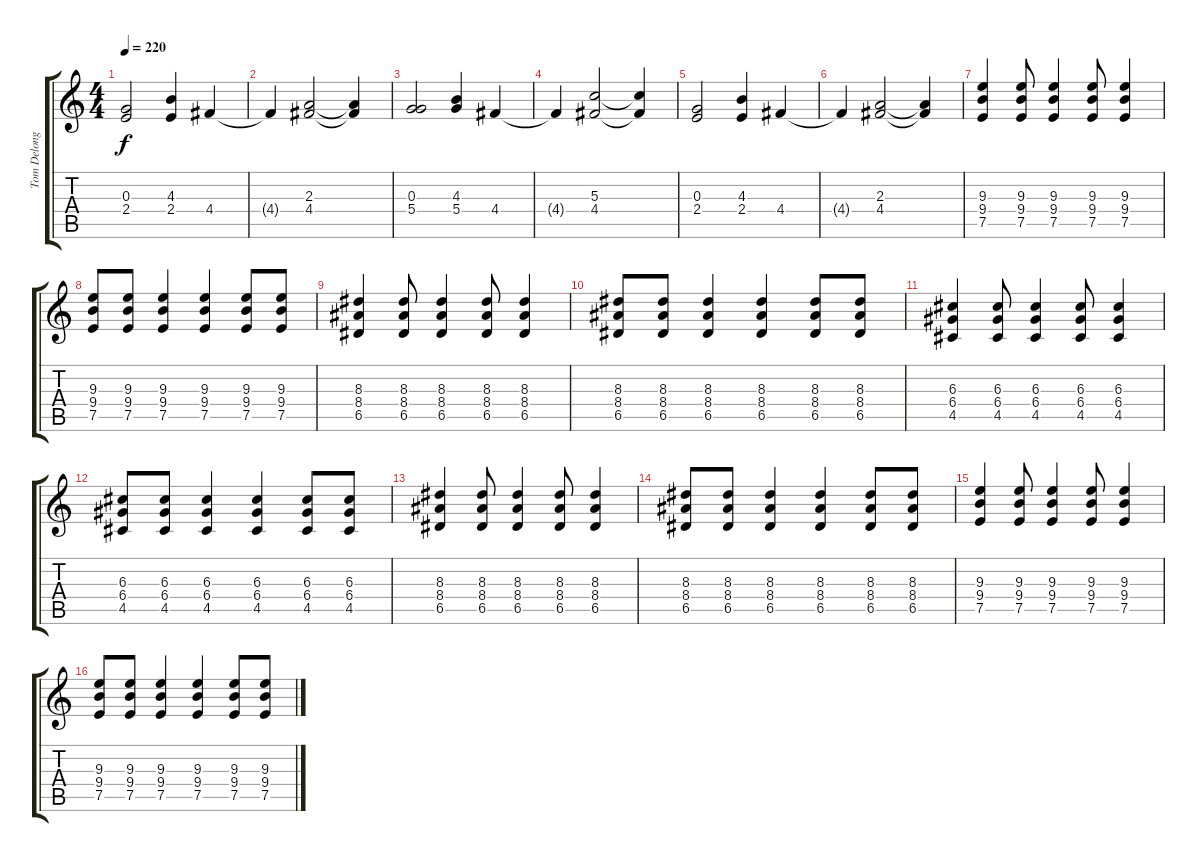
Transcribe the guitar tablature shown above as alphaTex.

\track ("Tom Delonge (Guitar)" "Tom Delong") {instrument overdrivenguitar}
\staff {score tabs}
\tuning (E4 B3 G3 D3 A2 E2) {hide}
\ts (4 4)
\tempo 220
\clef g2
\ks c
(0.3 2.4).2{dy f} (4.3 2.4).4 4.4.4 |
4.4{t}.4 (2.3 4.4).2 (2.3{t} 4.4{t}).4 |
(0.3 5.4).2{volume 13 instrument acousticguitarsteel} (4.3 5.4).4 4.4.4 |
4.4{t}.4 (5.3 4.4).2 (5.3{t} 4.4{t}).4 |
(0.3 2.4).2 (4.3 2.4).4 4.4.4 |
4.4{t}.4 (2.3 4.4).2 (2.3{t} 4.4{t}).4 |
(9.3 9.4 7.5).4 (9.3 9.4 7.5).8 (9.3 9.4 7.5).4 (9.3 9.4 7.5).8 (9.3 9.4 7.5).4 |
(9.3 9.4 7.5).8 (9.3 9.4 7.5).8 (9.3 9.4 7.5).4 (9.3 9.4 7.5).4 (9.3 9.4 7.5).8 (9.3 9.4 7.5).8 |
(8.3 8.4 6.5).4 (8.3 8.4 6.5).8 (8.3 8.4 6.5).4 (8.3 8.4 6.5).8 (8.3 8.4 6.5).4 |
(8.3 8.4 6.5).8 (8.3 8.4 6.5).8 (8.3 8.4 6.5).4 (8.3 8.4 6.5).4 (8.3 8.4 6.5).8 (8.3 8.4 6.5).8 |
(6.3 6.4 4.5).4 (6.3 6.4 4.5).8 (6.3 6.4 4.5).4 (6.3 6.4 4.5).8 (6.3 6.4 4.5).4 |
(6.3 6.4 4.5).8 (6.3 6.4 4.5).8 (6.3 6.4 4.5).4 (6.3 6.4 4.5).4 (6.3 6.4 4.5).8 (6.3 6.4 4.5).8 |
(8.3 8.4 6.5).4 (8.3 8.4 6.5).8 (8.3 8.4 6.5).4 (8.3 8.4 6.5).8 (8.3 8.4 6.5).4 |
(8.3 8.4 6.5).8 (8.3 8.4 6.5).8 (8.3 8.4 6.5).4 (8.3 8.4 6.5).4 (8.3 8.4 6.5).8 (8.3 8.4 6.5).8 |
(9.3 9.4 7.5).4 (9.3 9.4 7.5).8 (9.3 9.4 7.5).4 (9.3 9.4 7.5).8 (9.3 9.4 7.5).4 |
(9.3 9.4 7.5).8 (9.3 9.4 7.5).8 (9.3 9.4 7.5).4 (9.3 9.4 7.5).4 (9.3 9.4 7.5).8 (9.3 9.4 7.5).8
